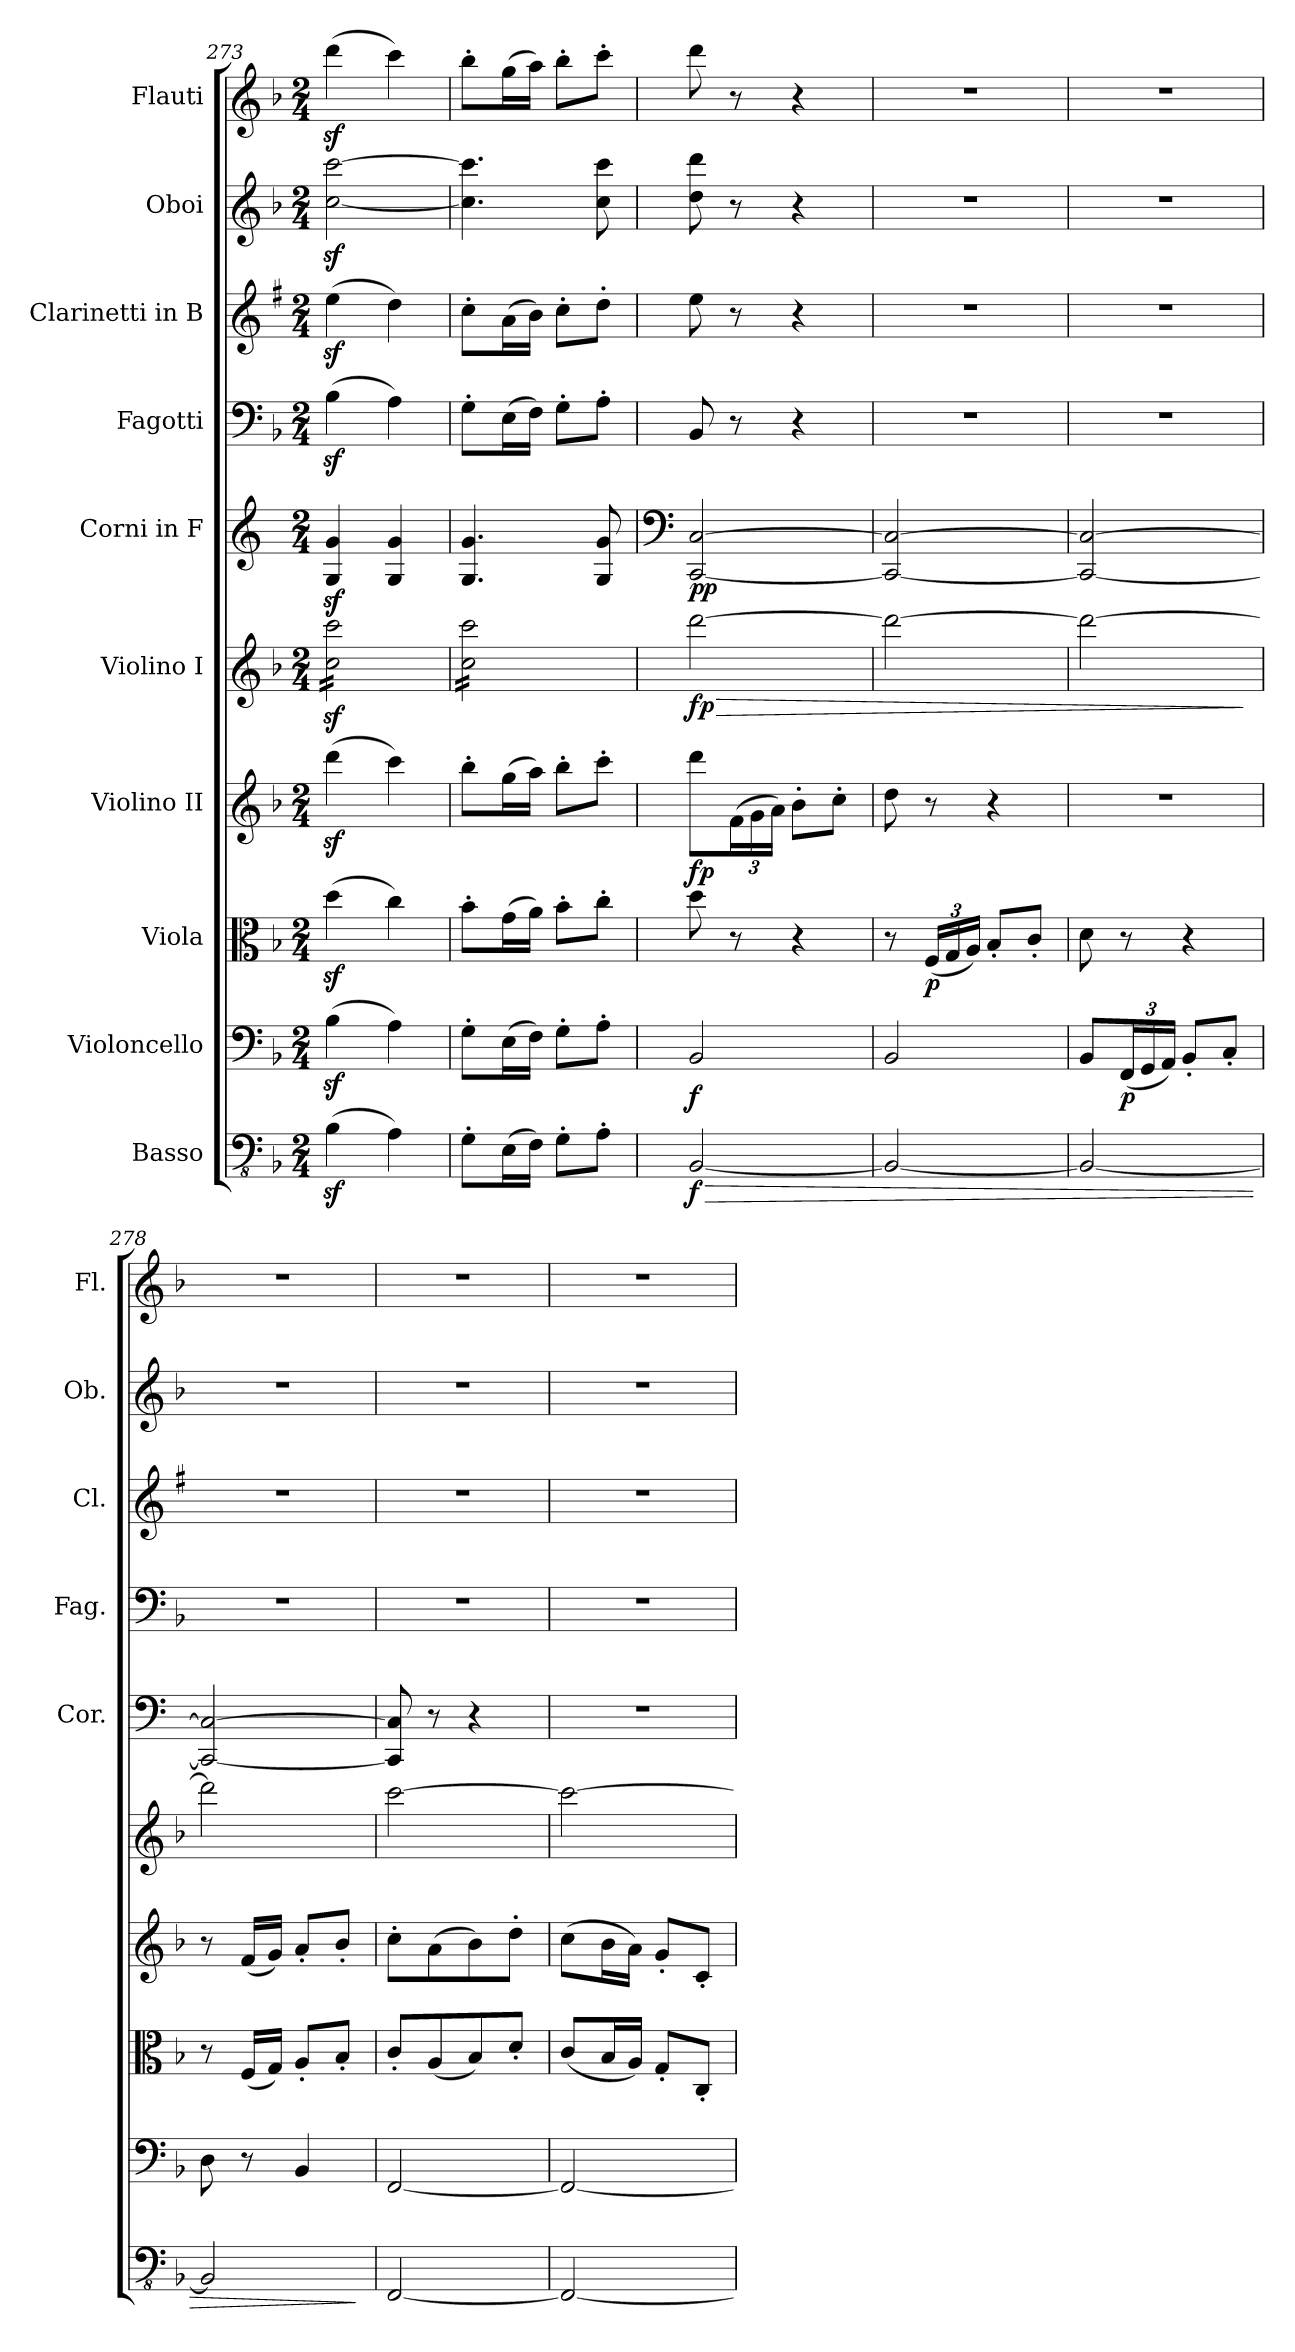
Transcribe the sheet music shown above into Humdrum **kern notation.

**kern	**dynam	**kern	**dynam	**kern	**dynam	**kern	**dynam	**kern	**dynam	**kern	**dynam	**kern	**kern	**kern	**kern
*part10	*part10	*part9	*part9	*part8	*part8	*part7	*part7	*part6	*part6	*part5	*part5	*part4	*part3	*part2	*part1
*staff10	*staff10	*staff9	*staff9	*staff8	*staff8	*staff7	*staff7	*staff6	*staff6	*staff5	*staff5	*staff4	*staff3	*staff2	*staff1
*I"Basso	*	*I"Violoncello	*	*I"Viola	*	*I"Violino II	*	*I"Violino I	*	*I"Corni in F	*	*I"Fagotti	*I"Clarinetti in B	*I"Oboi	*I"Flauti
*	*	*	*	*	*	*	*	*	*	*I'Cor.	*	*I'Fag.	*I'Cl.	*I'Ob.	*I'Fl.
*clefFv4	*	*clefF4	*	*clefC3	*	*clefG2	*	*clefG2	*	*clefG2	*	*clefF4	*clefG2	*clefG2	*clefG2
*	*	*	*	*	*	*	*	*	*	*ITrd4c7	*	*	*ITrd1c2	*	*
*k[b-]	*	*k[b-]	*	*k[b-]	*	*k[b-]	*	*k[b-]	*	*k[b-]	*	*k[b-]	*k[b-]	*k[b-]	*k[b-]
*M2/4	*	*M2/4	*	*M2/4	*	*M2/4	*	*M2/4	*	*M2/4	*	*M2/4	*M2/4	*M2/4	*M2/4
=273	=273	=273	=273	=273	=273	=273	=273	=273	=273	=273	=273	=273	=273	=273	=273
*	*	*	*	*	*	*	*	*tremolo	*	*	*	*	*	*	*
(4BB-z<\	.	(4B-z<\	.	(4ddz<\	.	(4dddz<\	.	16cc\z< 16ccc\z<LL	.	4C/z< 4c/z<	.	(4B-z<\	(4ddz<\	[2cc\z< [2ccc\z<	(4dddz<\
.	.	.	.	.	.	.	.	16cc\z< 16ccc\z<	.	.	.	.	.	.	.
.	.	.	.	.	.	.	.	16cc\z< 16ccc\z<	.	.	.	.	.	.	.
.	.	.	.	.	.	.	.	16cc\z< 16ccc\z<	.	.	.	.	.	.	.
4AA\)	.	4A\)	.	4cc\)	.	4ccc\)	.	16cc\z< 16ccc\z<	.	4C/ 4c/	.	4A\)	4cc\)	.	4ccc\)
.	.	.	.	.	.	.	.	16cc\z< 16ccc\z<	.	.	.	.	.	.	.
.	.	.	.	.	.	.	.	16cc\z< 16ccc\z<	.	.	.	.	.	.	.
.	.	.	.	.	.	.	.	16cc\z< 16ccc\z<JJ	.	.	.	.	.	.	.
=274	=274	=274	=274	=274	=274	=274	=274	=274	=274	=274	=274	=274	=274	=274	=274
8GG'\L	.	8G'\L	.	8b-'\L	.	8bb-'\L	.	16cc\ 16ccc\LL	.	4.C/ 4.c/	.	8G'\L	8b-'\L	4.cc\] 4.ccc\]	8bb-'\L
.	.	.	.	.	.	.	.	16cc\ 16ccc\	.	.	.	.	.	.	.
(16EE\L	.	(16E\L	.	(16g\L	.	(16gg\L	.	16cc\ 16ccc\	.	.	.	(16E\L	(16g\L	.	(16gg\L
16FF\JJ)	.	16F\JJ)	.	16a\JJ)	.	16aa\JJ)	.	16cc\ 16ccc\	.	.	.	16F\JJ)	16a\JJ)	.	16aa\JJ)
8GG'\L	.	8G'\L	.	8b-'\L	.	8bb-'\L	.	16cc\ 16ccc\	.	.	.	8G'\L	8b-'\L	.	8bb-'\L
.	.	.	.	.	.	.	.	16cc\ 16ccc\	.	.	.	.	.	.	.
8AA'\J	.	8A'\J	.	8cc'\J	.	8ccc'\J	.	16cc\ 16ccc\	.	8C/ 8c/	.	8A'\J	8cc'\J	8cc\ 8ccc\	8ccc'\J
.	.	.	.	.	.	.	.	16cc\ 16ccc\JJ	.	.	.	.	.	.	.
*	*	*	*	*	*	*	*	*Xtremolo	*	*	*	*	*	*	*
=275	=275	=275	=275	=275	=275	=275	=275	=275	=275	=275	=275	=275	=275	=275	=275
*	*	*	*	*	*	*	*	*	*	*clefF4	*	*	*	*	*
!	!LO:HP:b	!	!	!	!	!	!	!	!LO:HP:b	!	!	!	!	!	!
!	!LO:DY:n=1:b	!	!LO:DY:b	!	!	!	!LO:DY:b	!	!LO:DY:n=1:b	!	!LO:DY:b	!	!	!	!
[2BBB-/	> f	2BB-/	f	8dd\	.	8ddd\L	fp	[2ddd\	> fp	[2FFF/ [2FF/	pp	8BB-/	8dd\	8dd\ 8ddd\	8ddd\
*	*	*	*	*	*	*Xbrackettup	*	*	*	*	*	*	*	*	*
.	.	.	.	8r	.	(24f\L	.	.	.	.	.	8r	8r	8r	8r
.	.	.	.	.	.	24g\	.	.	.	.	.	.	.	.	.
.	.	.	.	.	.	24a\JJ)	.	.	.	.	.	.	.	.	.
.	.	.	.	4r	.	8b-'\L	.	.	.	.	.	4r	4r	4r	4r
.	.	.	.	.	.	8cc'\J	.	.	.	.	.	.	.	.	.
=276	=276	=276	=276	=276	=276	=276	=276	=276	=276	=276	=276	=276	=276	=276	=276
2BBB-/_	.	2BB-/	.	8r	.	8dd\	.	2ddd\_	.	2FFF/_ 2FF/_	.	2r	2r	2r	2r
*	*	*	*	*Xbrackettup	*	*	*	*	*	*	*	*	*	*	*
!	!	!	!	!	!LO:DY:b	!	!	!	!	!	!	!	!	!	!
.	.	.	.	(24F/LL	p	8r	.	.	.	.	.	.	.	.	.
.	.	.	.	24G/	.	.	.	.	.	.	.	.	.	.	.
.	.	.	.	24A/JJ)	.	.	.	.	.	.	.	.	.	.	.
.	.	.	.	8B-'/L	.	4r	.	.	.	.	.	.	.	.	.
.	.	.	.	8c'/J	.	.	.	.	.	.	.	.	.	.	.
=277	=277	=277	=277	=277	=277	=277	=277	=277	=277	=277	=277	=277	=277	=277	=277
2BBB-/_	.	8BB-/L	.	8d\	.	2r	.	2ddd\_	.	2FFF/_ 2FF/_	.	2r	2r	2r	2r
*	*	*Xbrackettup	*	*	*	*	*	*	*	*	*	*	*	*	*
!	!	!	!LO:DY:b	!	!	!	!	!	!	!	!	!	!	!	!
.	.	(24FF/L	p	8r	.	.	.	.	.	.	.	.	.	.	.
.	.	24GG/	.	.	.	.	.	.	.	.	.	.	.	.	.
.	.	24AA/JJ)	.	.	.	.	.	.	.	.	.	.	.	.	.
.	.	8BB-'/L	.	4r	.	.	.	.	.	.	.	.	.	.	.
.	.	8C'/J	.	.	.	.	.	.	.	.	.	.	.	.	.
.	.	.	.	.	.	.	.	.	]	.	.	.	.	.	.
=278	=278	=278	=278	=278	=278	=278	=278	=278	=278	=278	=278	=278	=278	=278	=278
2BBB-/]	.	8D\	.	8r	.	8r	.	2ddd\]	.	2FFF/_ 2FF/_	.	2r	2r	2r	2r
.	.	8r	.	(16F/LL	.	(16f/LL	.	.	.	.	.	.	.	.	.
.	.	.	.	16G/JJ)	.	16g/JJ)	.	.	.	.	.	.	.	.	.
.	.	4BB-/	.	8A'/L	.	8a'/L	.	.	.	.	.	.	.	.	.
.	.	.	.	8B-'/J	.	8b-'/J	.	.	.	.	.	.	.	.	.
.	]	.	.	.	.	.	.	.	.	.	.	.	.	.	.
=279	=279	=279	=279	=279	=279	=279	=279	=279	=279	=279	=279	=279	=279	=279	=279
[2FFF/	.	[2FF/	.	8c'/L	.	8cc'\L	.	[2ccc\	.	8FFF/] 8FF/]	.	2r	2r	2r	2r
.	.	.	.	(8A/	.	(8a\	.	.	.	8r	.	.	.	.	.
.	.	.	.	8B-/)	.	8b-\)	.	.	.	4r	.	.	.	.	.
.	.	.	.	8d'/J	.	8dd'\J	.	.	.	.	.	.	.	.	.
=280	=280	=280	=280	=280	=280	=280	=280	=280	=280	=280	=280	=280	=280	=280	=280
2FFF/_	.	2FF/_	.	(8c/L	.	(8cc\L	.	2ccc\_	.	2r	.	2r	2r	2r	2r
.	.	.	.	16B-/L	.	16b-\L	.	.	.	.	.	.	.	.	.
.	.	.	.	16A/JJ)	.	16a\JJ)	.	.	.	.	.	.	.	.	.
.	.	.	.	8G'/L	.	8g'/L	.	.	.	.	.	.	.	.	.
.	.	.	.	8C'/J	.	8c'/J	.	.	.	.	.	.	.	.	.
=	=	=	=	=	=	=	=	=	=	=	=	=	=	=	=
*-	*-	*-	*-	*-	*-	*-	*-	*-	*-	*-	*-	*-	*-	*-	*-
